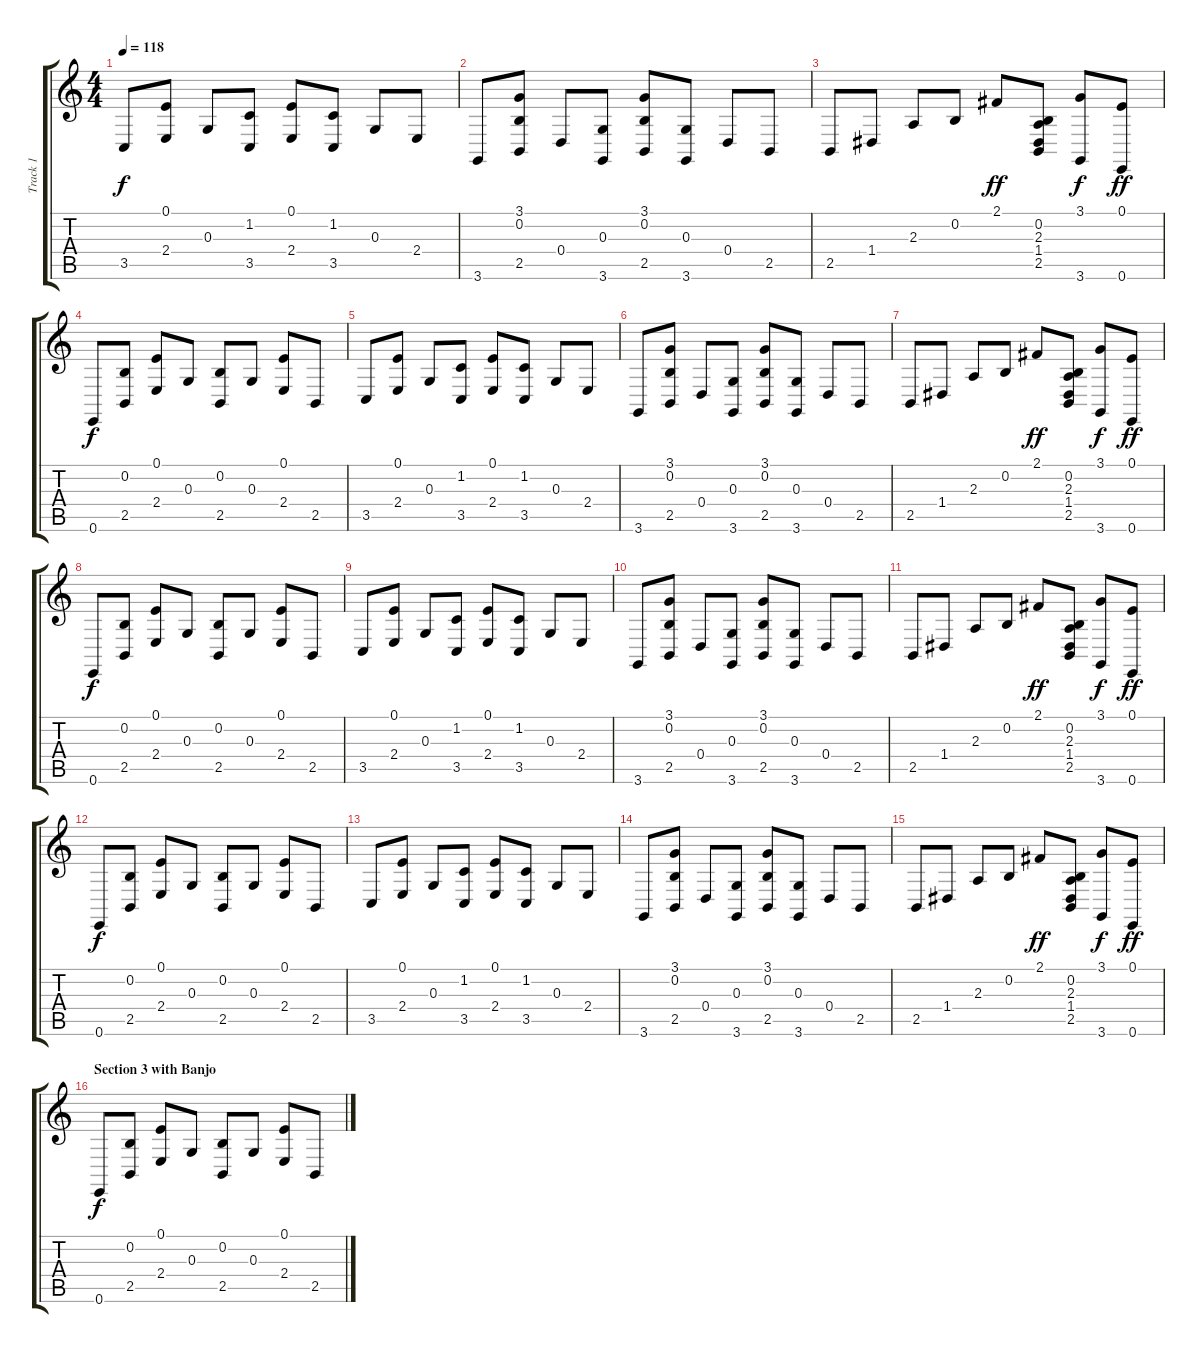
\track ("Track 1" "Track 1") {instrument fx4atmosphere}
\staff {score tabs}
\tuning (E4 B3 G3 D3 A2 E2) {hide}
\ts (4 4)
\tempo 118
\clef g2
\ks c
3.5.8{dy f} (0.1 2.4).8 0.3.8 (1.2 3.5).8 (0.1 2.4).8 (1.2 3.5).8 0.3.8 2.4.8 |
3.6.8 (3.1 0.2 2.5).8 0.4.8 (0.3 3.6).8 (3.1 0.2 2.5).8 (0.3 3.6).8 0.4.8 2.5.8 |
2.5.8 1.4.8 2.3.8 0.2.8 2.1.8{dy ff} (0.2 2.3 1.4 2.5).8 (3.1 3.6).8{dy f} (0.1 0.6).8{dy ff} |
0.6.8{dy f} (0.2 2.5).8 (0.1 2.4).8 0.3.8 (0.2 2.5).8 0.3.8 (0.1 2.4).8 2.5.8 |
3.5.8 (0.1 2.4).8 0.3.8 (1.2 3.5).8 (0.1 2.4).8 (1.2 3.5).8 0.3.8 2.4.8 |
3.6.8 (3.1 0.2 2.5).8 0.4.8 (0.3 3.6).8 (3.1 0.2 2.5).8 (0.3 3.6).8 0.4.8 2.5.8 |
2.5.8 1.4.8 2.3.8 0.2.8 2.1.8{dy ff} (0.2 2.3 1.4 2.5).8 (3.1 3.6).8{dy f} (0.1 0.6).8{dy ff} |
0.6.8{dy f} (0.2 2.5).8 (0.1 2.4).8 0.3.8 (0.2 2.5).8 0.3.8 (0.1 2.4).8 2.5.8 |
3.5.8 (0.1 2.4).8 0.3.8 (1.2 3.5).8 (0.1 2.4).8 (1.2 3.5).8 0.3.8 2.4.8 |
3.6.8 (3.1 0.2 2.5).8 0.4.8 (0.3 3.6).8 (3.1 0.2 2.5).8 (0.3 3.6).8 0.4.8 2.5.8 |
2.5.8 1.4.8 2.3.8 0.2.8 2.1.8{dy ff} (0.2 2.3 1.4 2.5).8 (3.1 3.6).8{dy f} (0.1 0.6).8{dy ff} |
0.6.8{dy f} (0.2 2.5).8 (0.1 2.4).8 0.3.8 (0.2 2.5).8 0.3.8 (0.1 2.4).8 2.5.8 |
3.5.8 (0.1 2.4).8 0.3.8 (1.2 3.5).8 (0.1 2.4).8 (1.2 3.5).8 0.3.8 2.4.8 |
3.6.8 (3.1 0.2 2.5).8 0.4.8 (0.3 3.6).8 (3.1 0.2 2.5).8 (0.3 3.6).8 0.4.8 2.5.8 |
2.5.8 1.4.8 2.3.8 0.2.8 2.1.8{dy ff} (0.2 2.3 1.4 2.5).8 (3.1 3.6).8{dy f} (0.1 0.6).8{dy ff} |
\section ("" "Section 3 with Banjo")
0.6.8{dy f} (0.2 2.5).8 (0.1 2.4).8 0.3.8 (0.2 2.5).8 0.3.8 (0.1 2.4).8 2.5.8
